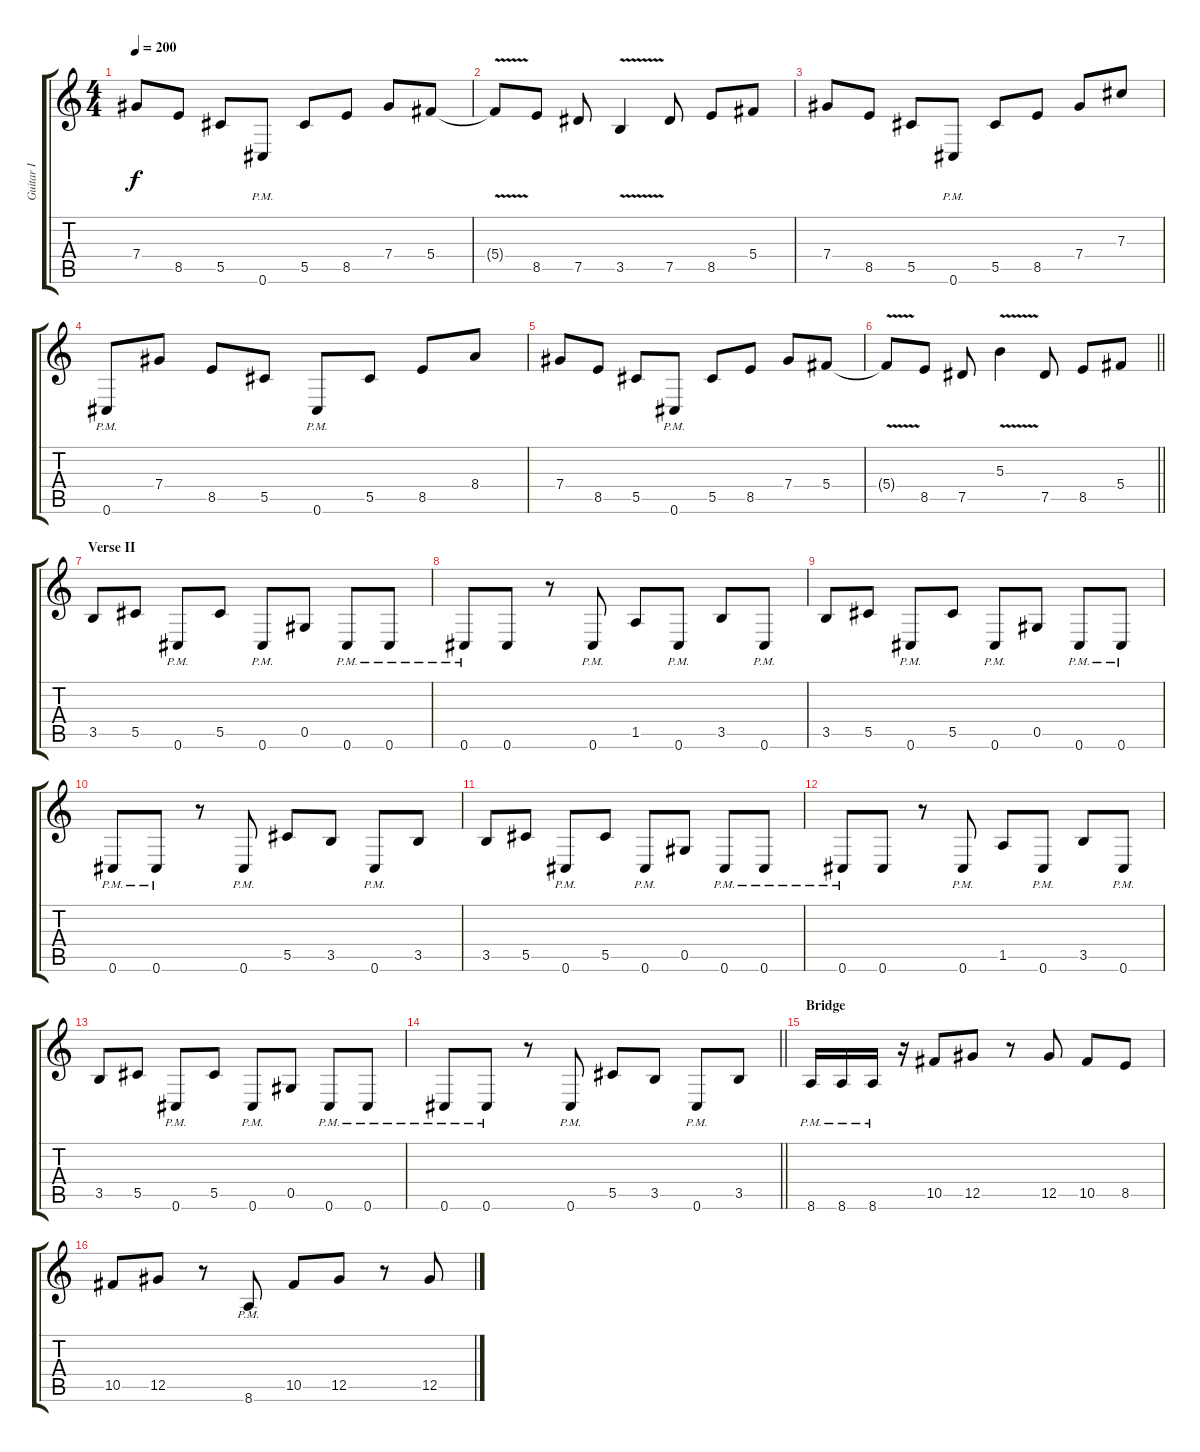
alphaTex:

\track ("Guitar I" "Guitar I") {instrument distortionguitar}
\staff {score tabs}
\tuning (Eb4 Bb3 Gb3 Db3 Ab2 Db2) {hide}
\ts (4 4)
\tempo 200
\clef g2
\ks c
7.4.8{dy f} 8.5.8 5.5.8 0.6{pm}.8 5.5.8 8.5.8 7.4.8 5.4.8 |
5.4{v t}.8 8.5.8 7.5.8 3.5{v}.4 7.5.8 8.5.8 5.4.8 |
7.4.8 8.5.8 5.5.8 0.6{pm}.8 5.5.8 8.5.8 7.4.8 7.3.8 |
0.6{pm}.8 7.4.8 8.5.8 5.5.8 0.6{pm}.8 5.5.8 8.5.8 8.4.8 |
7.4.8 8.5.8 5.5.8 0.6{pm}.8 5.5.8 8.5.8 7.4.8 5.4.8 |
\barLineRight lightlight
5.4{v t}.8 8.5.8 7.5.8 5.3{v}.4 7.5.8 8.5.8 5.4.8 |
\section ("" "Verse II")
3.5.8 5.5.8 0.6{pm}.8 5.5.8 0.6{pm}.8 0.5.8 0.6{pm}.8 0.6{pm}.8 |
0.6{pm}.8 0.6.8 r.8 0.6{pm}.8 1.5.8 0.6{pm}.8 3.5.8 0.6{pm}.8 |
3.5.8 5.5.8 0.6{pm}.8 5.5.8 0.6{pm}.8 0.5.8 0.6{pm}.8 0.6{pm}.8 |
0.6{pm}.8 0.6{pm}.8 r.8 0.6{pm}.8 5.5.8 3.5.8 0.6{pm}.8 3.5.8 |
3.5.8 5.5.8 0.6{pm}.8 5.5.8 0.6{pm}.8 0.5.8 0.6{pm}.8 0.6{pm}.8 |
0.6{pm}.8 0.6.8 r.8 0.6{pm}.8 1.5.8 0.6{pm}.8 3.5.8 0.6{pm}.8 |
3.5.8 5.5.8 0.6{pm}.8 5.5.8 0.6{pm}.8 0.5.8 0.6{pm}.8 0.6{pm}.8 |
\barLineRight lightlight
0.6{pm}.8 0.6{pm}.8 r.8 0.6{pm}.8 5.5.8 3.5.8 0.6{pm}.8 3.5.8 |
\section ("" "Bridge")
8.6{pm}.16 8.6{pm}.16 8.6{pm}.16 r.16 10.5.8 12.5.8 r.8 12.5.8 10.5.8 8.5.8 |
10.5.8 12.5.8 r.8 8.6{pm}.8 10.5.8 12.5.8 r.8 12.5.8
